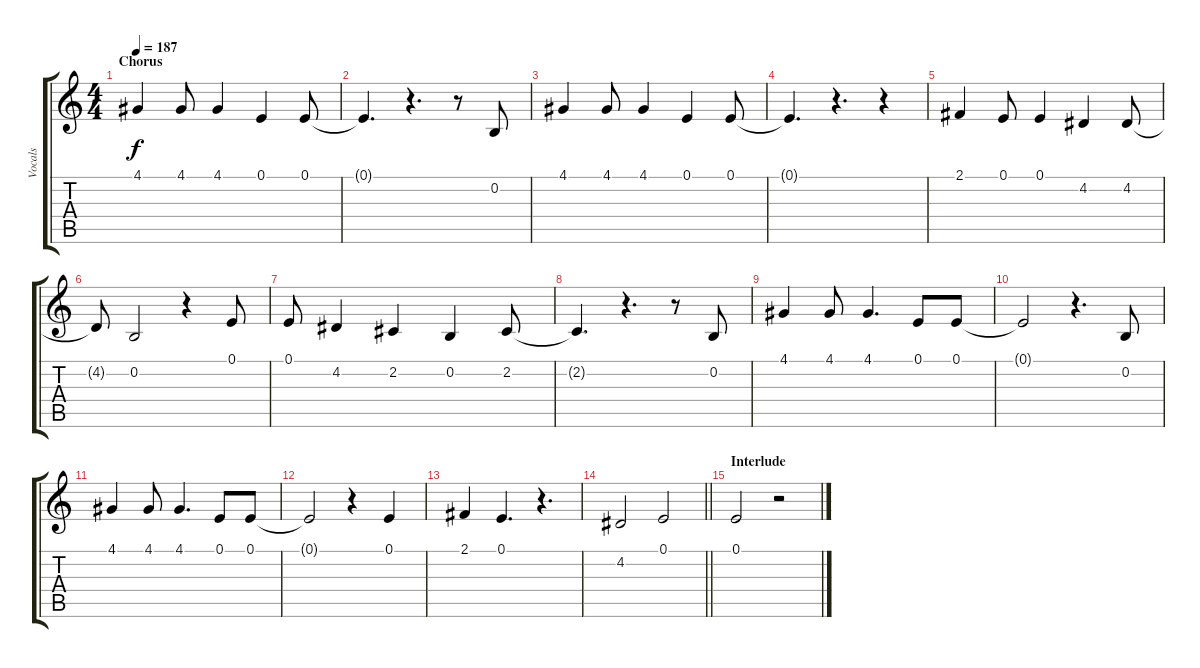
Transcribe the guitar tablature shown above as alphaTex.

\track ("Vocals" "Vocals") {instrument altosax}
\staff {score tabs}
\tuning (E4 B3 G3 D3 A2 E2) {hide}
\ts (4 4)
\section ("" "Chorus")
\tempo 187
\clef g2
\ks c
4.1.4{dy f} 4.1.8 4.1.4 0.1.4 0.1.8 |
0.1{t}.4{d} r.4{d} r.8 0.2.8 |
4.1.4 4.1.8 4.1.4 0.1.4 0.1.8 |
0.1{t}.4{d} r.4{d} r.4 |
2.1.4 0.1.8 0.1.4 4.2.4 4.2.8 |
4.2{t}.8 0.2.2 r.4 0.1.8 |
0.1.8 4.2.4 2.2.4 0.2.4 2.2.8 |
2.2{t}.4{d} r.4{d} r.8 0.2.8 |
4.1.4 4.1.8 4.1.4{d} 0.1.8 0.1.8 |
0.1{t}.2 r.4{d} 0.2.8 |
4.1.4 4.1.8 4.1.4{d} 0.1.8 0.1.8 |
0.1{t}.2 r.4 0.1.4 |
2.1.4 0.1.4{d} r.4{d} |
\barLineRight lightlight
4.2.2 0.1.2 |
\section ("" "Interlude")
0.1.2 r.2
